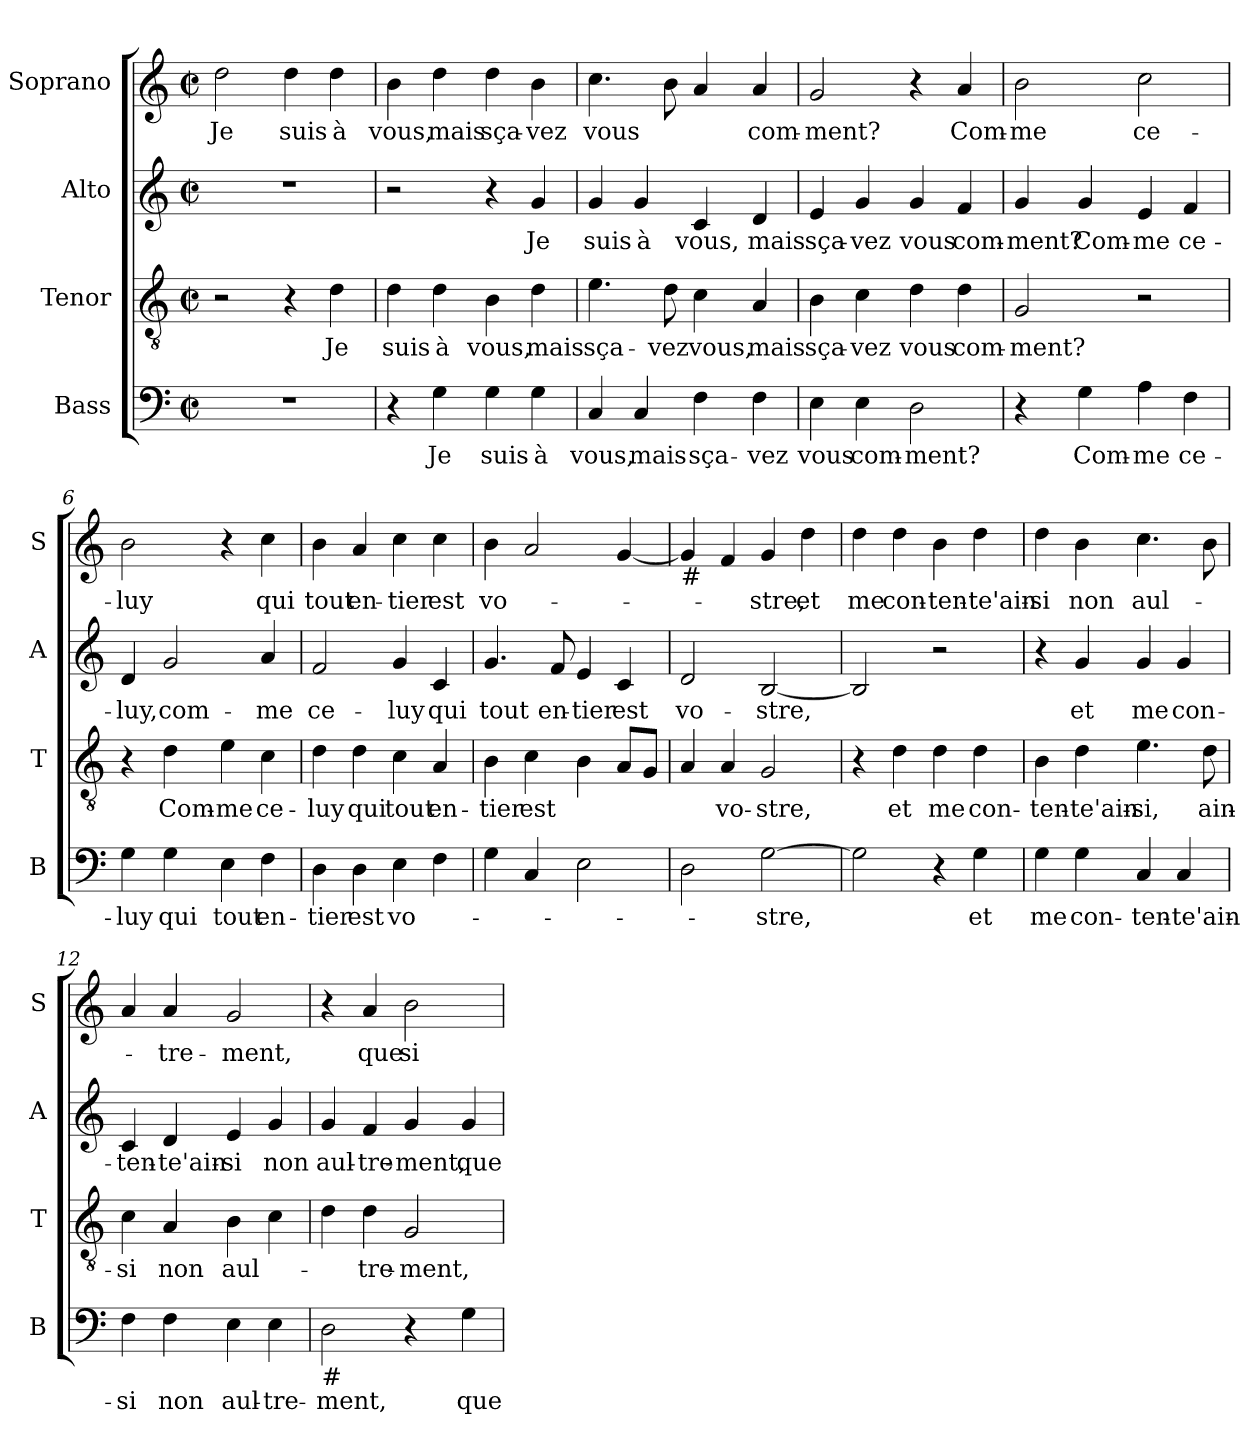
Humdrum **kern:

**kern	**text	**kern	**text	**kern	**text	**kern	**text
*part4	*part4	*part3	*part3	*part2	*part2	*part1	*part1
*staff4	*staff4	*staff3	*staff3	*staff2	*staff2	*staff1	*staff1
*I"Bass	*	*I"Tenor	*	*I"Alto	*	*I"Soprano	*
*I'B	*	*I'T	*	*I'A	*	*I'S	*
*clefF4	*	*clefGv2	*	*clefG2	*	*clefG2	*
*k[]	*	*k[]	*	*k[]	*	*k[]	*
*C:	*	*C:	*	*C:	*	*C:	*
*M2/2	*	*M2/2	*	*M2/2	*	*M2/2	*
*met(c|)	*	*met(c|)	*	*met(c|)	*	*met(c|)	*
=1	=1	=1	=1	=1	=1	=1	=1
!	!	!	!	!	!	!	!LO:LY:b
1r	.	2r	.	1r	.	2dd\	Je
!	!	!	!	!	!	!	!LO:LY:b
.	.	4r	.	.	.	4dd\	suis
!	!	!	!LO:LY:b	!	!	!	!LO:LY:b
.	.	4d\	Je	.	.	4dd\	à
=2	=2	=2	=2	=2	=2	=2	=2
!	!	!	!LO:LY:b	!	!	!	!LO:LY:b
4r	.	4d\	suis	2r	.	4b\	vous,
!	!LO:LY:b	!	!LO:LY:b	!	!	!	!LO:LY:b
4G\	Je	4d\	à	.	.	4dd\	mais
!	!LO:LY:b	!	!LO:LY:b	!	!	!	!LO:LY:b
4G\	suis	4B\	vous,	4r	.	4dd\	sça-
!	!LO:LY:b	!	!LO:LY:b	!	!LO:LY:b	!	!LO:LY:b
4G\	à	4d\	mais	4g/	Je	4b\	-vez
=3	=3	=3	=3	=3	=3	=3	=3
!	!LO:LY:b	!	!LO:LY:b	!	!LO:LY:b	!	!LO:LY:b
4C/	vous,	4.e\	sça-	4g/	suis	4.cc\	vous
!	!LO:LY:b	!	!	!	!LO:LY:b	!	!
4C/	mais	.	.	4g/	à	.	.
!	!	!	!LO:LY:b	!	!	!	!
.	.	8d\	-vez	.	.	8b\	.
!	!LO:LY:b	!	!LO:LY:b	!	!LO:LY:b	!	!
4F\	sça-	4c\	vous,	4c/	vous,	4a/	.
!	!LO:LY:b	!	!LO:LY:b	!	!LO:LY:b	!	!LO:LY:b
4F\	-vez	4A/	mais	4d/	mais	4a/	com-
=4	=4	=4	=4	=4	=4	=4	=4
!	!LO:LY:b	!	!LO:LY:b	!	!LO:LY:b	!	!LO:LY:b
4E\	vous	4B\	sça-	4e/	sça-	2g/	-ment?
!	!LO:LY:b	!	!LO:LY:b	!	!LO:LY:b	!	!
4E\	com-	4c\	-vez	4g/	-vez	.	.
!	!LO:LY:b	!	!LO:LY:b	!	!LO:LY:b	!	!
2D\	-ment?	4d\	vous	4g/	vous	4r	.
!	!	!	!LO:LY:b	!	!LO:LY:b	!	!LO:LY:b
.	.	4d\	com-	4f/	com-	4a/	Com-
!!LO:LB:g=z
=5	=5	=5	=5	=5	=5	=5	=5
!	!	!	!LO:LY:b	!	!LO:LY:b	!	!LO:LY:b
4r	.	2G/	-ment?	4g/	-ment?	2b\	-me
!	!LO:LY:b	!	!	!	!LO:LY:b	!	!
4G\	Com-	.	.	4g/	Com-	.	.
!	!LO:LY:b	!	!	!	!LO:LY:b	!	!LO:LY:b
4A\	-me	2r	.	4e/	-me	2cc\	ce-
!	!LO:LY:b	!	!	!	!LO:LY:b	!	!
4F\	ce-	.	.	4f/	ce-	.	.
=6	=6	=6	=6	=6	=6	=6	=6
!	!LO:LY:b	!	!	!	!LO:LY:b	!	!LO:LY:b
4G\	-luy	4r	.	4d/	-luy,	2b\	-luy
!	!LO:LY:b	!	!LO:LY:b	!	!LO:LY:b	!	!
4G\	qui	4d\	Com-	2g/	com-	.	.
!	!LO:LY:b	!	!LO:LY:b	!	!	!	!
4E\	tout	4e\	-me	.	.	4r	.
!	!LO:LY:b	!	!LO:LY:b	!	!LO:LY:b	!	!LO:LY:b
4F\	en-	4c\	ce-	4a/	-me	4cc\	qui
=7	=7	=7	=7	=7	=7	=7	=7
!	!LO:LY:b	!	!LO:LY:b	!	!LO:LY:b	!	!LO:LY:b
4D\	-tier	4d\	-luy	2f/	ce-	4b\	tout
!	!LO:LY:b	!	!LO:LY:b	!	!	!	!LO:LY:b
4D\	est	4d\	qui	.	.	4a/	en-
!	!LO:LY:b	!	!LO:LY:b	!	!LO:LY:b	!	!LO:LY:b
4E\	vo-	4c\	tout	4g/	-luy	4cc\	-tier
!	!	!	!LO:LY:b	!	!LO:LY:b	!	!LO:LY:b
4F\	.	4A/	en-	4c/	qui	4cc\	est
=8	=8	=8	=8	=8	=8	=8	=8
!	!	!	!LO:LY:b	!	!LO:LY:b	!	!LO:LY:b
4G\	.	4B\	-tier	4.g/	tout	4b\	vo-
!	!	!	!LO:LY:b	!	!	!	!
4C/	.	4c\	est	.	.	2a/	.
!	!	!	!	!	!LO:LY:b	!	!
.	.	.	.	8f/	en-	.	.
!	!	!	!	!	!LO:LY:b	!	!
2E\	.	4B\	.	4e/	-tier	.	.
!	!	!	!	!	!LO:LY:b	!	!
.	.	8A/L	.	4c/	est	[4g/	.
.	.	8G/J	.	.	.	.	.
=9	=9	=9	=9	=9	=9	=9	=9
!	!	!	!	!	!	!LO:TX:b:t=#	!
!	!	!	!	!	!LO:LY:b	!	!
2D\	.	4A/	.	2d/	vo-	4g/]	.
!	!	!	!LO:LY:b	!	!	!	!
.	.	4A/	vo-	.	.	4f/	.
!	!LO:LY:b	!	!LO:LY:b	!	!LO:LY:b	!	!LO:LY:b
[2G\	-stre,	2G/	-stre,	[2B/	-stre,	4g/	-stre,
!	!	!	!	!	!	!	!LO:LY:b
.	.	.	.	.	.	4dd\	et
!!LO:PB:g=z
=10	=10	=10	=10	=10	=10	=10	=10
!	!	!	!	!	!	!	!LO:LY:b
2G\]	.	4r	.	2B/]	.	4dd\	me
!	!	!	!LO:LY:b	!	!	!	!LO:LY:b
.	.	4d\	et	.	.	4dd\	con-
!	!	!	!LO:LY:b	!	!	!	!LO:LY:b
4r	.	4d\	me	2r	.	4b\	-ten-
!	!LO:LY:b	!	!LO:LY:b	!	!	!	!LO:LY:b
4G\	et	4d\	con-	.	.	4dd\	-te'ain-
=11	=11	=11	=11	=11	=11	=11	=11
!	!LO:LY:b	!	!LO:LY:b	!	!	!	!LO:LY:b
4G\	me	4B\	-ten-	4r	.	4dd\	-si
!	!LO:LY:b	!	!LO:LY:b	!	!LO:LY:b	!	!LO:LY:b
4G\	con-	4d\	-te'ain-	4g/	et	4b\	non
!	!LO:LY:b	!	!LO:LY:b	!	!LO:LY:b	!	!LO:LY:b
4C/	-ten-	4.e\	-si,	4g/	me	4.cc\	aul-
!	!LO:LY:b	!	!	!	!LO:LY:b	!	!
4C/	-te'ain-	.	.	4g/	con-	.	.
!	!	!	!LO:LY:b	!	!	!	!
.	.	8d\	ain-	.	.	8b\	.
=12	=12	=12	=12	=12	=12	=12	=12
!	!LO:LY:b	!	!LO:LY:b	!	!LO:LY:b	!	!
4F\	-si	4c\	-si	4c/	-ten-	4a/	.
!	!LO:LY:b	!	!LO:LY:b	!	!LO:LY:b	!	!LO:LY:b
4F\	non	4A/	non	4d/	-te'ain-	4a/	-tre-
!	!LO:LY:b	!	!LO:LY:b	!	!LO:LY:b	!	!LO:LY:b
4E\	aul-	4B\	aul-	4e/	-si	2g/	-ment,
!	!LO:LY:b	!	!	!	!LO:LY:b	!	!
4E\	-tre-	4c\	.	4g/	non	.	.
=13	=13	=13	=13	=13	=13	=13	=13
!LO:TX:b:t=#	!	!	!	!	!	!	!
!	!LO:LY:b	!	!	!	!LO:LY:b	!	!
2D\	-ment,	4d\	.	4g/	aul-	4r	.
!	!	!	!LO:LY:b	!	!LO:LY:b	!	!LO:LY:b
.	.	4d\	-tre-	4f/	-tre-	4a/	que
!	!	!	!LO:LY:b	!	!LO:LY:b	!	!LO:LY:b
4r	.	2G/	-ment,	4g/	-ment,	2b\	si
!	!LO:LY:b	!	!	!	!LO:LY:b	!	!
4G\	que	.	.	4g/	que	.	.
=	=	=	=	=	=	=	=
*-	*-	*-	*-	*-	*-	*-	*-
